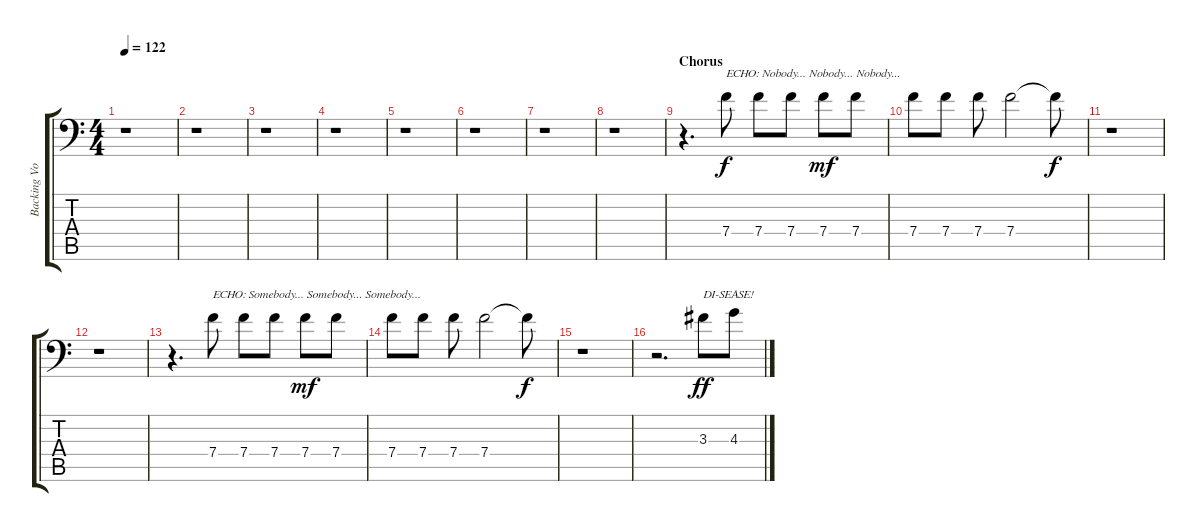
\track ("Backing Vocals (Rob Garcia)" "Backing Vo") {instrument acousticguitarsteel}
\staff {score tabs}
\tuning (C4 G3 Eb3 Bb2 F2 Bb1) {hide}
\ts (4 4)
\tempo 122
\clef f4
\ks c
r.1{dy f} |
r.1 |
r.1 |
r.1 |
r.1 |
r.1 |
r.1 |
r.1 |
\section ("" "Chorus")
r.4{d} 7.4.8{txt "ECHO: Nobody... Nobody... Nobody..."} 7.4.8 7.4.8 7.4.8{dy mf} 7.4.8 |
7.4.8 7.4.8 7.4.8 7.4.2 7.4{t}.8{dy f} |
r.1 |
r.1 |
r.4{d} 7.4.8{txt "ECHO: Somebody... Somebody... Somebody..."} 7.4.8 7.4.8 7.4.8{dy mf} 7.4.8 |
7.4.8 7.4.8 7.4.8 7.4.2 7.4{t}.8{dy f} |
r.1 |
r.2{d} 3.3.8{txt "DI-SEASE!" dy ff} 4.3.8
